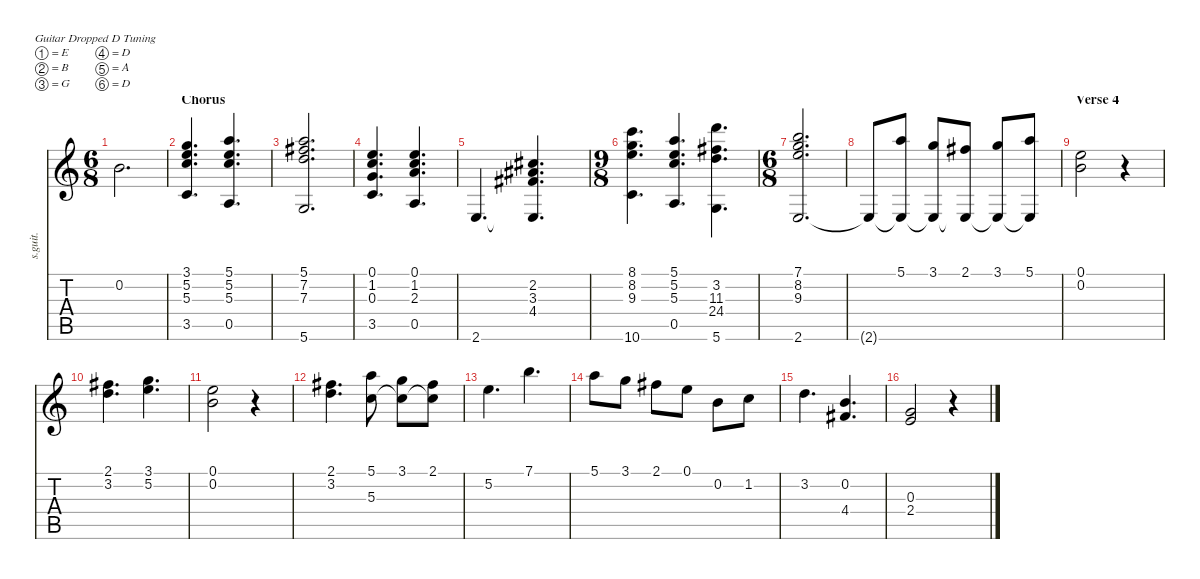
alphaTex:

\defaultSystemsLayout 4
\hideDynamics
\bracketExtendMode nobrackets
\track ("Micheal Kamen - Horn" "s.guit.") {instrument frenchhorn}
\staff {score tabs}
\tuning (E4 B3 G3 D3 A2 D2)
\displaytranspose 12
\ts (6 8)
\tempo (71 hide)
\clef g2
\ks c
0.2{t}.2{d lyrics (0 "") lyrics (1 "") lyrics (2 "") lyrics (3 "") lyrics (4 "") dy mf} |
\section ("" "Chorus")
(3.1 5.2 5.3 3.5).4{d lyrics (0 "") lyrics (1 "") lyrics (2 "") lyrics (3 "") lyrics (4 "")} (5.1 5.2 5.3 0.5).4{d lyrics (0 "") lyrics (1 "") lyrics (2 "") lyrics (3 "") lyrics (4 "")} |
(5.1 7.2{acc #} 7.3 5.6).2{d lyrics (0 "") lyrics (1 "") lyrics (2 "") lyrics (3 "") lyrics (4 "")} |
(0.1 1.2 0.3 3.5).4{d lyrics (0 "") lyrics (1 "") lyrics (2 "") lyrics (3 "") lyrics (4 "")} (0.1 1.2 2.3 0.5).4{d lyrics (0 "") lyrics (1 "") lyrics (2 "") lyrics (3 "") lyrics (4 "")} |
2.6.4{d lyrics (0 "") lyrics (1 "") lyrics (2 "") lyrics (3 "") lyrics (4 "")} (2.2{acc #} 3.3{acc #} 4.4{acc #} 2.6{t}).4{d lyrics (0 "") lyrics (1 "") lyrics (2 "") lyrics (3 "") lyrics (4 "")} |
\ts (9 8)
\beaming (8 2 2 2 2)
(8.1 8.2 9.3 10.6).4{d lyrics (0 "") lyrics (1 "") lyrics (2 "") lyrics (3 "") lyrics (4 "")} (5.1 5.2 5.3 0.5).4{d lyrics (0 "") lyrics (1 "") lyrics (2 "") lyrics (3 "") lyrics (4 "")} (3.2 11.3{acc #} 24.4 5.6).4{d lyrics (0 "") lyrics (1 "") lyrics (2 "") lyrics (3 "") lyrics (4 "")} |
\ts (6 8)
\beaming (8 2 2 2 2)
(7.1 8.2 9.3 2.6).2{d lyrics (0 "") lyrics (1 "") lyrics (2 "") lyrics (3 "") lyrics (4 "")} |
2.6{t}.8{lyrics (0 "") lyrics (1 "") lyrics (2 "") lyrics (3 "") lyrics (4 "")} (5.1 2.6{t}).8{lyrics (0 "") lyrics (1 "") lyrics (2 "") lyrics (3 "") lyrics (4 "")} (3.1 2.6{t}).8{lyrics (0 "") lyrics (1 "") lyrics (2 "") lyrics (3 "") lyrics (4 "")} (2.1{acc #} 2.6{t}).8{lyrics (0 "") lyrics (1 "") lyrics (2 "") lyrics (3 "") lyrics (4 "")} (3.1 2.6{t}).8{lyrics (0 "") lyrics (1 "") lyrics (2 "") lyrics (3 "") lyrics (4 "")} (5.1 2.6{t}).8{lyrics (0 "") lyrics (1 "") lyrics (2 "") lyrics (3 "") lyrics (4 "")} |
\section ("" "Verse 4")
(0.1 0.2).2{lyrics (0 "") lyrics (1 "") lyrics (2 "") lyrics (3 "") lyrics (4 "")} r.4 |
(2.1{acc #} 3.2).4{d lyrics (0 "") lyrics (1 "") lyrics (2 "") lyrics (3 "") lyrics (4 "")} (3.1 5.2).4{d lyrics (0 "") lyrics (1 "") lyrics (2 "") lyrics (3 "") lyrics (4 "")} |
(0.1 0.2).2{lyrics (0 "") lyrics (1 "") lyrics (2 "") lyrics (3 "") lyrics (4 "")} r.4 |
(2.1{acc #} 3.2).4{d lyrics (0 "") lyrics (1 "") lyrics (2 "") lyrics (3 "") lyrics (4 "")} (5.1 5.3).8{lyrics (0 "") lyrics (1 "") lyrics (2 "") lyrics (3 "") lyrics (4 "")} (3.1 5.3{t}).8{lyrics (0 "") lyrics (1 "") lyrics (2 "") lyrics (3 "") lyrics (4 "")} (2.1{acc #} 5.3{t}).8{lyrics (0 "") lyrics (1 "") lyrics (2 "") lyrics (3 "") lyrics (4 "")} |
5.2.4{d lyrics (0 "") lyrics (1 "") lyrics (2 "") lyrics (3 "") lyrics (4 "")} 7.1.4{d lyrics (0 "") lyrics (1 "") lyrics (2 "") lyrics (3 "") lyrics (4 "")} |
5.1.8{lyrics (0 "") lyrics (1 "") lyrics (2 "") lyrics (3 "") lyrics (4 "")} 3.1.8{lyrics (0 "") lyrics (1 "") lyrics (2 "") lyrics (3 "") lyrics (4 "")} 2.1{acc #}.8{lyrics (0 "") lyrics (1 "") lyrics (2 "") lyrics (3 "") lyrics (4 "")} 0.1.8{lyrics (0 "") lyrics (1 "") lyrics (2 "") lyrics (3 "") lyrics (4 "")} 0.2.8{lyrics (0 "") lyrics (1 "") lyrics (2 "") lyrics (3 "") lyrics (4 "")} 1.2.8{lyrics (0 "") lyrics (1 "") lyrics (2 "") lyrics (3 "") lyrics (4 "")} |
3.2.4{d lyrics (0 "") lyrics (1 "") lyrics (2 "") lyrics (3 "") lyrics (4 "")} (0.2 4.4{acc #}).4{d lyrics (0 "") lyrics (1 "") lyrics (2 "") lyrics (3 "") lyrics (4 "")} |
(0.3 2.4).2{lyrics (0 "") lyrics (1 "") lyrics (2 "") lyrics (3 "") lyrics (4 "")} r.4
